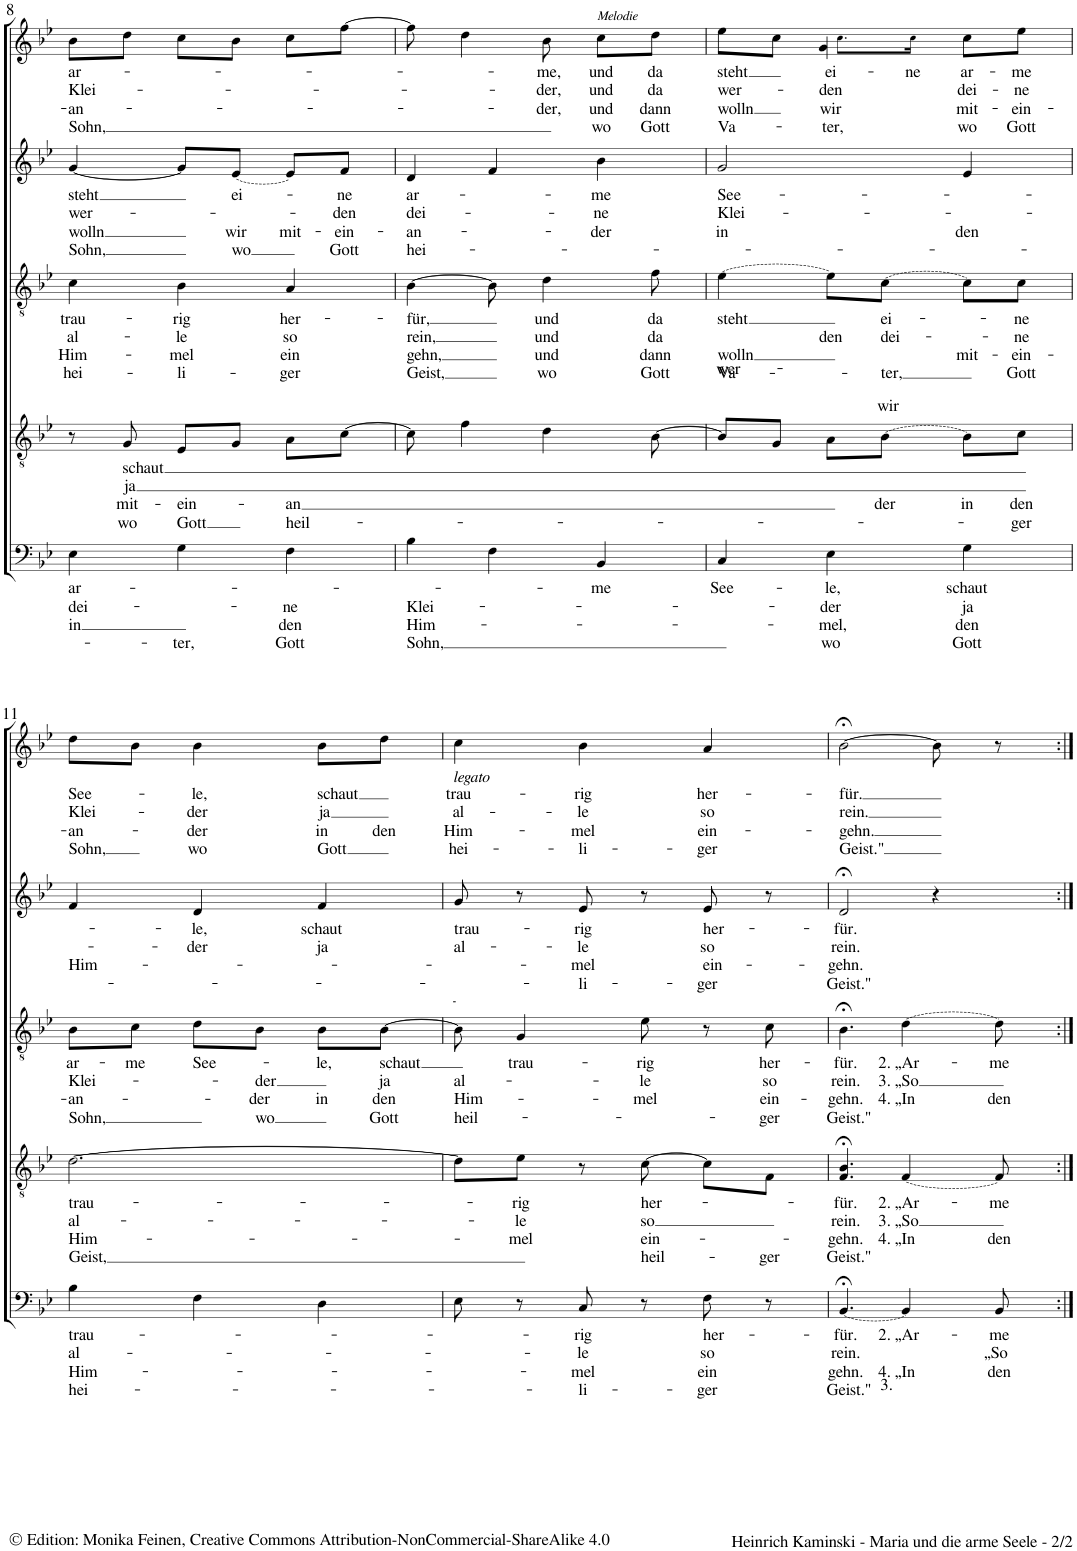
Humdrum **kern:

**kern	**text	**text	**text	**text	**kern	**text	**text	**text	**text	**kern	**text	**text	**text	**text	**kern	**text	**text	**text	**text	**kern	**text	**text	**text	**text
*part5	*part5	*part5	*part5	*part5	*part4	*part4	*part4	*part4	*part4	*part3	*part3	*part3	*part3	*part3	*part2	*part2	*part2	*part2	*part2	*part1	*part1	*part1	*part1	*part1
*staff5	*staff5	*staff5	*staff5	*staff5	*staff4	*staff4	*staff4	*staff4	*staff4	*staff3	*staff3	*staff3	*staff3	*staff3	*staff2	*staff2	*staff2	*staff2	*staff2	*staff1	*staff1	*staff1	*staff1	*staff1
*I"B	*	*	*	*	*I"T2	*	*	*	*	*I"T1	*	*	*	*	*I"A	*	*	*	*	*I"S	*	*	*	*
!!LO:PB:g=z
*clefF4	*	*	*	*	*clefGv2	*	*	*	*	*clefGv2	*	*	*	*	*clefG2	*	*	*	*	*clefG2	*	*	*	*
*k[b-e-]	*	*	*	*	*k[b-e-]	*	*	*	*	*k[b-e-]	*	*	*	*	*k[b-e-]	*	*	*	*	*k[b-e-]	*	*	*	*
*M3/4	*	*	*	*	*M3/4	*	*	*	*	*M3/4	*	*	*	*	*M3/4	*	*	*	*	*M3/4	*	*	*	*
=8	=8	=8	=8	=8	=8	=8	=8	=8	=8	=8	=8	=8	=8	=8	=8	=8	=8	=8	=8	=8	=8	=8	=8	=8
!	!LO:LY:b	!LO:LY:b	!LO:LY:b	!	!	!	!	!	!	!	!LO:LY:b	!LO:LY:b	!LO:LY:b	!LO:LY:b	!	!LO:LY:b	!LO:LY:b	!LO:LY:b	!LO:LY:b	!	!LO:LY:b	!LO:LY:b	!LO:LY:b	!LO:LY:b
4E-\	ar-	dei-	in	.	8r	.	.	.	.	4c\	trau-	al-	Him-	hei-	[4g/	steht	wer-	wolln	Sohn,	8b-\L	ar-	Klei-	-an-	Sohn,
!	!	!	!	!	!	!LO:LY:b	!LO:LY:b	!LO:LY:b	!LO:LY:b	!	!	!	!	!	!	!	!	!	!	!	!	!	!	!
.	.	.	.	.	8G/	-schaut	ja	mit-	wo	.	.	.	.	.	.	.	.	.	.	8dd\J	.	.	.	.
!	!	!	!	!LO:LY:b	!	!	!	!LO:LY:b	!LO:LY:b	!	!LO:LY:b	!LO:LY:b	!LO:LY:b	!LO:LY:b	!	!	!	!	!	!	!	!	!	!
4G\	.	.	.	-ter,	8E-/L	.	.	-ein-	Gott	4B-\	-rig	-le	-mel	-li-	8g/L]	.	.	.	.	8cc\L	.	.	.	.
!	!	!	!	!	!	!	!	!	!	!	!	!	!	!	!LO:T:dash	!LO:LY:b	!	!LO:LY:b	!LO:LY:b	!	!	!	!	!
.	.	.	.	.	8G/J	.	.	.	.	.	.	.	.	.	[8e-/J	ei-	.	wir	wo	8b-\J	.	.	.	.
!	!	!LO:LY:b	!LO:LY:b	!LO:LY:b	!	!	!	!LO:LY:b	!LO:LY:b	!	!LO:LY:b	!LO:LY:b	!LO:LY:b	!LO:LY:b	!	!	!	!LO:LY:b	!	!	!	!	!	!
4F\	.	-ne	den	Gott	8A\L	.	.	-an	heil-	4A/	her-	so	ein	-ger	8e-/L]	.	.	mit-	.	8cc\L	.	.	.	.
!	!	!	!	!	!	!	!	!	!	!	!	!	!	!	!	!LO:LY:b	!LO:LY:b	!LO:LY:b	!LO:LY:b	!	!	!	!	!
.	.	.	.	.	[8c\J	.	.	.	.	.	.	.	.	.	8f/J	-ne	-den	-ein-	Gott	[8ff\J	.	.	.	.
=9	=9	=9	=9	=9	=9	=9	=9	=9	=9	=9	=9	=9	=9	=9	=9	=9	=9	=9	=9	=9	=9	=9	=9	=9
!	!	!LO:LY:b	!LO:LY:b	!LO:LY:b	!	!	!	!	!	!	!LO:LY:b	!LO:LY:b	!LO:LY:b	!LO:LY:b	!	!LO:LY:b	!LO:LY:b	!LO:LY:b	!LO:LY:b	!	!	!	!	!
4B-\	.	Klei-	Him-	Sohn,	8c\]	.	.	.	.	[4B-\	-für,	rein,	gehn,	Geist,	4d/	ar-	dei-	-an-	hei-	8ff\]	.	.	.	.
.	.	.	.	.	4f\	.	.	.	.	.	.	.	.	.	.	.	.	.	.	4dd\	.	.	.	.
4F\	.	.	.	.	.	.	.	.	.	8B-\]	.	.	.	.	4f/	.	.	.	.	.	.	.	.	.
!	!	!	!	!	!	!	!	!	!	!	!LO:LY:b	!LO:LY:b	!LO:LY:b	!LO:LY:b	!	!	!	!	!	!	!LO:LY:b	!LO:LY:b	!LO:LY:b	!
.	.	.	.	.	4d\	.	.	.	.	4d\	und	und	und	wo	.	.	.	.	.	8b-\	-me,	-der,	-der,	.
!	!	!	!	!	!	!	!	!	!	!	!	!	!	!	!	!	!	!	!	!LO:TX:a:i:t=Melodie	!	!	!	!
!	!LO:LY:b	!	!	!	!	!	!	!	!	!	!	!	!	!	!	!LO:LY:b	!LO:LY:b	!LO:LY:b	!	!	!LO:LY:b	!LO:LY:b	!LO:LY:b	!LO:LY:b
4BB-/	-me	.	.	.	.	.	.	.	.	.	.	.	.	.	4b-\	-me	-ne	-der	.	8cc\L	und	und	und	wo
!	!	!	!	!	!	!	!	!	!	!	!LO:LY:b	!LO:LY:b	!LO:LY:b	!LO:LY:b	!	!	!	!	!	!	!LO:LY:b	!LO:LY:b	!LO:LY:b	!LO:LY:b
.	.	.	.	.	[8B-\	.	.	.	.	8f\	da	da	dann	Gott	.	.	.	.	.	8dd\J	da	da	dann	Gott
=10	=10	=10	=10	=10	=10	=10	=10	=10	=10	=10	=10	=10	=10	=10	=10	=10	=10	=10	=10	=10	=10	=10	=10	=10
!	!LO:LY:b	!	!	!	!	!	!	!	!	!LO:T:dash	!LO:LY:b	!LO:LY:b	!LO:LY:b	!LO:LY:b	!	!LO:LY:b	!LO:LY:b	!LO:LY:b	!	!	!LO:LY:b	!LO:LY:b	!LO:LY:b	!LO:LY:b
*	*	*	*	*	*	*	*	*	*	*	*	*	*	*	*	*	*	*	*	*^	*	*	*	*
4C/	See-	.	.	.	8B-/L]	.	.	.	.	[4e-\	steht	wer-	wolln	Va-	2g/	See-	Klei-	in	.	8ee-\L	4ryy	steht	wer-	wolln	Va-
.	.	.	.	.	8G/J	.	.	.	.	.	.	.	.	.	.	.	.	.	.	8cc\J	.	.	.	.	.
!	!LO:LY:b	!LO:LY:b	!LO:LY:b	!LO:LY:b	!	!	!	!	!	!	!	!LO:LY:b	!	!	!	!	!	!	!	!	!	!	!LO:LY:b	!LO:LY:b	!LO:LY:b
!	!	!	!	!	!	!	!	!	!	!	!	!	!	!	!	!	!	!	!	!	!	!LO:LY:b	!	!	!
4E-\	le,	-der	mel,	wo	8A\L	.	.	.	.	8e-\L]	.	-den	.	.	.	.	.	.	.	4cc\	8.cc!\L	ei-	-den	wir	-ter,
!	!	!	!	!	!LO:T:dash	!	!	!LO:LY:b	!	!LO:T:dash	!LO:LY:b	!LO:LY:b	!LO:LY:b	!LO:LY:b	!	!	!	!	!	!	!	!	!	!	!
.	.	.	.	.	[8B-\J	.	.	der	.	[8c\J	ei-	dei-	wir	-ter,	.	.	.	.	.	.	.	.	.	.	.
!	!	!	!	!	!	!	!	!	!	!	!	!	!	!	!	!	!	!	!	!	!	!LO:LY:b	!	!	!
.	.	.	.	.	.	.	.	.	.	.	.	.	.	.	.	.	.	.	.	.	16cc!\Jk	-ne	.	.	.
!	!LO:LY:b	!LO:LY:b	!LO:LY:b	!LO:LY:b	!	!	!	!LO:LY:b	!	!	!	!	!LO:LY:b	!	!	!	!	!LO:LY:b	!	!	!	!LO:LY:b	!LO:LY:b	!LO:LY:b	!LO:LY:b
4G\	schaut	ja	den	Gott	8B-\L]	.	.	in	.	8c\L]	.	.	mit-	.	4e-/	.	.	den	.	8cc\L	4ryy	ar-	dei-	mit-	wo
!	!	!	!	!	!	!	!	!LO:LY:b	!LO:LY:b	!	!LO:LY:b	!LO:LY:b	!LO:LY:b	!LO:LY:b	!	!	!	!	!	!	!	!LO:LY:b	!LO:LY:b	!LO:LY:b	!LO:LY:b
.	.	.	.	.	8c\J	.	.	den	-ger	8c\J	-ne	-ne	-ein-	Gott	.	.	.	.	.	8ee-\J	.	me	-ne	-ein-	Gott
*	*	*	*	*	*	*	*	*	*	*	*	*	*	*	*	*	*	*	*	*v	*v	*	*	*	*
!!LO:LB:g=z
=11	=11	=11	=11	=11	=11	=11	=11	=11	=11	=11	=11	=11	=11	=11	=11	=11	=11	=11	=11	=11	=11	=11	=11	=11
!	!LO:LY:b	!LO:LY:b	!LO:LY:b	!LO:LY:b	!	!LO:LY:b	!LO:LY:b	!LO:LY:b	!LO:LY:b	!	!LO:LY:b	!LO:LY:b	!LO:LY:b	!LO:LY:b	!	!	!	!LO:LY:b	!	!	!LO:LY:b	!LO:LY:b	!LO:LY:b	!LO:LY:b
4B-\	trau-	al-	Him-	hei-	[2.d\	trau-	al-	Him-	Geist,	8B-\L	ar-	Klei-	-an-	Sohn,	4f/	.	.	Him-	.	8dd\L	See-	Klei-	-an-	Sohn,
!	!	!	!	!	!	!	!	!	!	!	!LO:LY:b	!	!	!	!	!	!	!	!	!	!	!	!	!
.	.	.	.	.	.	.	.	.	.	8c\J	-me	.	.	.	.	.	.	.	.	8b-\J	.	.	.	.
!	!	!	!	!	!	!	!	!	!	!	!LO:LY:b	!	!	!	!	!LO:LY:b	!LO:LY:b	!	!	!	!LO:LY:b	!LO:LY:b	!LO:LY:b	!LO:LY:b
4F\	.	.	.	.	.	.	.	.	.	8d\L	See-	.	.	.	4d/	-le,	-der	.	.	4b-\	le,	-der	-der	wo
!	!	!	!	!	!	!	!	!	!	!	!	!LO:LY:b	!LO:LY:b	!LO:LY:b	!	!	!	!	!	!	!	!	!	!
.	.	.	.	.	.	.	.	.	.	8B-\J	.	-der	-der	wo	.	.	.	.	.	.	.	.	.	.
!	!	!	!	!	!	!	!	!	!	!	!LO:LY:b	!	!LO:LY:b	!	!	!LO:LY:b	!LO:LY:b	!	!	!	!LO:LY:b	!LO:LY:b	!LO:LY:b	!LO:LY:b
4D\	.	.	.	.	.	.	.	.	.	8B-\L	-le,	.	in	.	4f/	schaut	ja	.	.	8b-\L	schaut	ja	in	Gott
!	!	!	!	!	!	!	!	!	!	!	!LO:LY:b	!LO:LY:b	!LO:LY:b	!LO:LY:b	!	!	!	!	!	!	!	!	!LO:LY:b	!
.	.	.	.	.	.	.	.	.	.	[8B-\J	schaut	ja	den	Gott	.	.	.	.	.	8dd\J	.	.	den	.
=12	=12	=12	=12	=12	=12	=12	=12	=12	=12	=12	=12	=12	=12	=12	=12	=12	=12	=12	=12	=12	=12	=12	=12	=12
!	!	!	!	!	!	!	!	!	!	!	!	!	!	!	!	!	!	!	!	!LO:TX:b:i:t=legato	!	!	!	!
!	!	!	!	!	!	!	!	!	!	!	!	!LO:LY:b	!LO:LY:b	!LO:LY:b	!	!LO:LY:b	!LO:LY:b	!	!	!	!LO:LY:b	!LO:LY:b	!LO:LY:b	!LO:LY:b
8E-\	.	.	.	.	8d\L]	.	.	.	.	8B-\]	.	al-	Him-	heil-	8g/	trau-	al-	.	.	4cc\	trau-	al-	Him-	hei-
!	!	!	!	!	!	!LO:LY:b	!LO:LY:b	!LO:LY:b	!	!	!LO:LY:b	!	!	!	!	!	!	!	!	!	!	!	!	!
8r	.	.	.	.	8e-\J	-rig	-le	mel	.	4G/	trau-	.	.	.	8r	.	.	.	.	.	.	.	.	.
!	!LO:LY:b	!LO:LY:b	!LO:LY:b	!LO:LY:b	!	!	!	!	!	!	!	!	!	!	!	!LO:LY:b	!LO:LY:b	!LO:LY:b	!LO:LY:b	!	!LO:LY:b	!LO:LY:b	!LO:LY:b	!LO:LY:b
8C/	-rig	-le	-mel	-li-	8r	.	.	.	.	.	.	.	.	.	8e-/	-rig	-le	-mel	-li-	4b-\	rig	-le	-mel	-li-
!	!	!	!	!	!	!LO:LY:b	!LO:LY:b	!LO:LY:b	!LO:LY:b	!	!LO:LY:b	!LO:LY:b	!LO:LY:b	!	!	!	!	!	!	!	!	!	!	!
8r	.	.	.	.	[8c\	her-	so	ein-	heil-	8e-\	-rig	-le	-mel	.	8r	.	.	.	.	.	.	.	.	.
!	!LO:LY:b	!LO:LY:b	!LO:LY:b	!LO:LY:b	!	!	!	!	!	!	!	!	!	!	!	!LO:LY:b	!LO:LY:b	!LO:LY:b	!LO:LY:b	!	!LO:LY:b	!LO:LY:b	!LO:LY:b	!LO:LY:b
8F\	her-	so	ein	-ger	8c\L]	.	.	.	.	8r	.	.	.	.	8e-/	her-	so	ein-	-ger	4a/	her-	so	ein-	-ger
!	!	!	!	!	!	!	!	!	!LO:LY:b	!	!LO:LY:b	!LO:LY:b	!LO:LY:b	!LO:LY:b	!	!	!	!	!	!	!	!	!	!
8r	.	.	.	.	8F\J	.	.	.	-ger	8c\	her-	so	ein-	-ger	8r	.	.	.	.	.	.	.	.	.
=13	=13	=13	=13	=13	=13	=13	=13	=13	=13	=13	=13	=13	=13	=13	=13	=13	=13	=13	=13	=13	=13	=13	=13	=13
!LO:T:dash	!LO:LY:b	!LO:LY:b	!LO:LY:b	!LO:LY:b	!	!LO:LY:b	!LO:LY:b	!LO:LY:b	!LO:LY:b	!	!LO:LY:b	!LO:LY:b	!LO:LY:b	!LO:LY:b	!	!LO:LY:b	!LO:LY:b	!LO:LY:b	!LO:LY:b	!	!LO:LY:b	!LO:LY:b	!LO:LY:b	!LO:LY:b
[4.BB-;</	-für.	rein.	gehn.	Geist."	4.F/;< 4.B-/;<	-für.	rein.	-gehn.	Geist."	4.B-;<\	-für.	rein.	-gehn.	Geist."	2d;</	-für.	rein.	gehn.	Geist."	[2b-;<\	für.	rein.	-gehn.	Geist."
!	!LO:LY:b	!LO:LY:b	!LO:LY:b	!	!LO:T:dash	!LO:LY:b	!LO:LY:b	!LO:LY:b	!	!LO:T:dash	!LO:LY:b	!LO:LY:b	!LO:LY:b	!	!	!	!	!	!	!	!	!	!	!
4BB-/]	2. „Ar-	3.	4. „In	.	[4F/	2. „Ar-	3. „So	4. „In	.	[4d\	2. „Ar-	3. „So	4. „In	.	.	.	.	.	.	.	.	.	.	.
.	.	.	.	.	.	.	.	.	.	.	.	.	.	.	4r	.	.	.	.	8b-\]	.	.	.	.
!	!LO:LY:b	!LO:LY:b	!LO:LY:b	!	!	!LO:LY:b	!	!LO:LY:b	!	!	!LO:LY:b	!	!LO:LY:b	!	!	!	!	!	!	!	!	!	!	!
8BB-/	-me	„So	den	.	8F/]	-me	.	den	.	8d\]	me	.	den	.	.	.	.	.	.	8r	.	.	.	.
=:|!	=:|!	=:|!	=:|!	=:|!	=:|!	=:|!	=:|!	=:|!	=:|!	=:|!	=:|!	=:|!	=:|!	=:|!	=:|!	=:|!	=:|!	=:|!	=:|!	=:|!	=:|!	=:|!	=:|!	=:|!
*-	*-	*-	*-	*-	*-	*-	*-	*-	*-	*-	*-	*-	*-	*-	*-	*-	*-	*-	*-	*-	*-	*-	*-	*-
